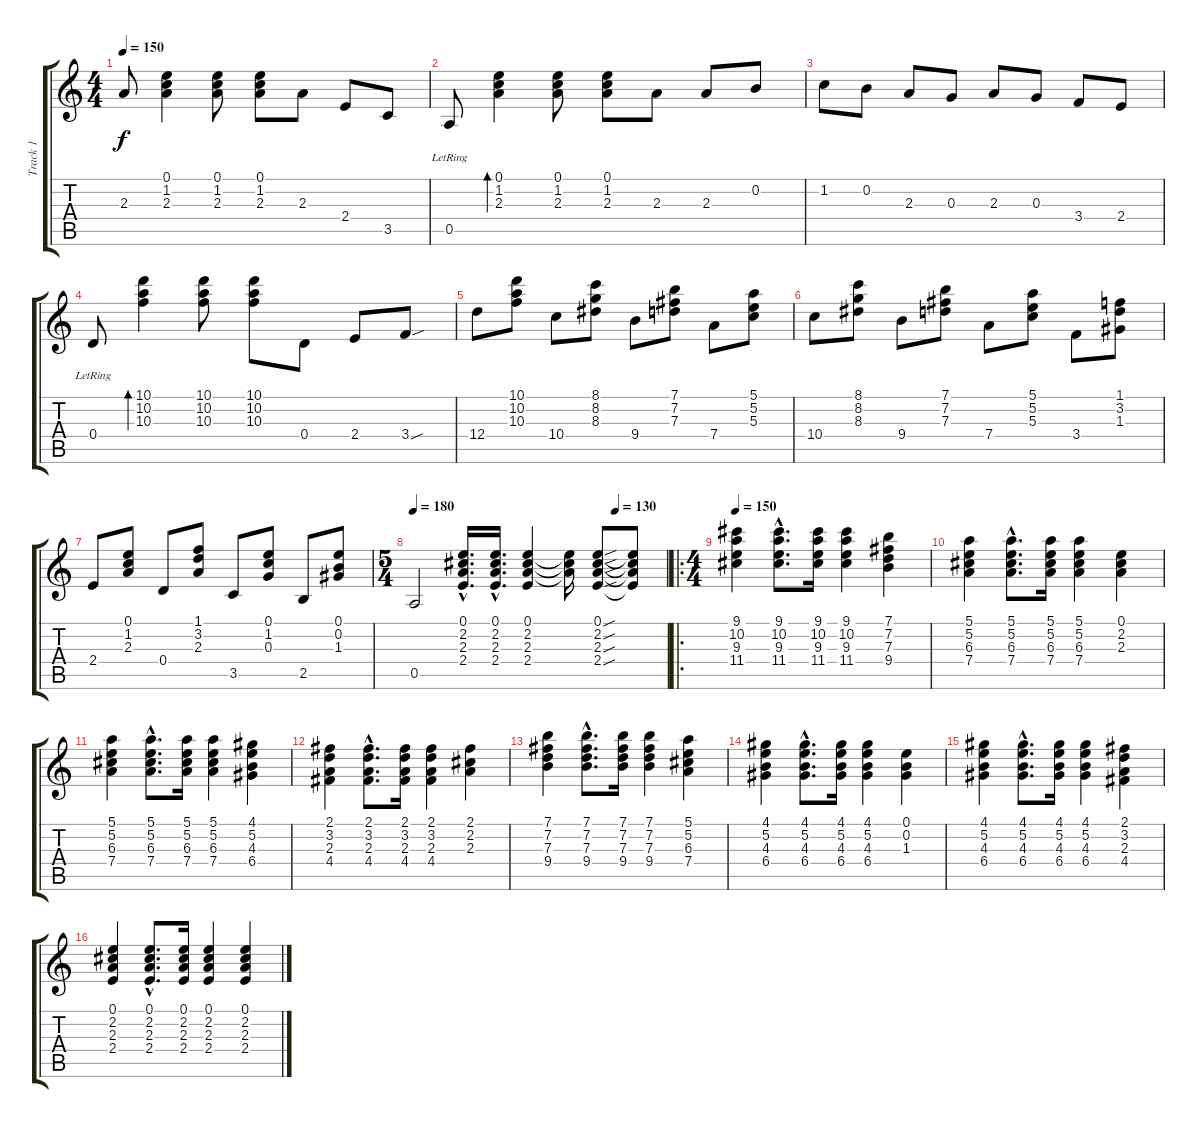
\track ("Track 1" "Track 1") {instrument acousticguitarnylon}
\staff {score tabs}
\tuning (E4 B3 G3 D3 A2 E2) {hide}
\ts (4 4)
\tempo 150
\clef g2
\ks c
2.3.8{dy f} (0.1 1.2 2.3).4 (0.1 1.2 2.3).8 (0.1 1.2 2.3).8 2.3.8 2.4.8 3.5.8 |
0.5{lr}.8 (0.1 1.2 2.3).4{bd 240} (0.1 1.2 2.3).8 (0.1 1.2 2.3).8 2.3.8 2.3.8 0.2.8 |
1.2.8 0.2.8 2.3.8 0.3.8 2.3.8 0.3.8 3.4.8 2.4.8 |
0.4{lr}.8 (10.1 10.2 10.3).4{bd 240} (10.1 10.2 10.3).8 (10.1 10.2 10.3).8 0.4.8 2.4.8 3.4{sou}.8 |
12.4.8 (10.1 10.2 10.3).8 10.4.8 (8.1 8.2 8.3).8 9.4.8 (7.1 7.2 7.3).8 7.4.8 (5.1 5.2 5.3).8 |
10.4.8 (8.1 8.2 8.3).8 9.4.8 (7.1 7.2 7.3).8 7.4.8 (5.1 5.2 5.3).8 3.4.8 (1.1 3.2 1.3).8 |
2.4.8 (0.1 1.2 2.3).8 0.4.8 (1.1 3.2 2.3).8 3.5.8 (0.1 1.2 0.3).8 2.5.8 (0.1 0.2 1.3).8 |
\ts (5 4)
\tempo 180
\tempo (130 0.8)
0.5.2 (0.1{hac} 2.2{hac} 2.3{hac} 2.4{hac}).16{d} (0.1{hac} 2.2{hac} 2.3{hac} 2.4{hac}).16{d} (0.1 2.2 2.3 2.4).4 (0.1{t} 2.2{t} 2.3{t}).16 (0.1{sou} 2.2{sou} 2.3{sou} 2.4{sou}).8 (0.1{t} 2.2{t} 2.3{t} 2.4{t}).8 |
\ro
\ts (4 4)
\tempo 150
(9.1 10.2 9.3 11.4).4 (9.1{hac} 10.2{hac} 9.3{hac} 11.4{hac}).8{d} (9.1 10.2 9.3 11.4).16 (9.1 10.2 9.3 11.4).4 (7.1 7.2 7.3 9.4).4 |
(5.1 5.2 6.3 7.4).4 (5.1{hac} 5.2{hac} 6.3{hac} 7.4{hac}).8{d} (5.1 5.2 6.3 7.4).16 (5.1 5.2 6.3 7.4).4 (0.1 2.2 2.3).4 |
(5.1 5.2 6.3 7.4).4 (5.1{hac} 5.2{hac} 6.3{hac} 7.4{hac}).8{d} (5.1 5.2 6.3 7.4).16 (5.1 5.2 6.3 7.4).4 (4.1 5.2 4.3 6.4).4 |
(2.1 3.2 2.3 4.4).4 (2.1{hac} 3.2{hac} 2.3{hac} 4.4{hac}).8{d} (2.1 3.2 2.3 4.4).16 (2.1 3.2 2.3 4.4).4 (2.1 2.2 2.3).4 |
(7.1 7.2 7.3 9.4).4 (7.1{hac} 7.2{hac} 7.3{hac} 9.4{hac}).8{d} (7.1 7.2 7.3 9.4).16 (7.1 7.2 7.3 9.4).4 (5.1 5.2 6.3 7.4).4 |
(4.1 5.2 4.3 6.4).4 (4.1{hac} 5.2{hac} 4.3{hac} 6.4{hac}).8{d} (4.1 5.2 4.3 6.4).16 (4.1 5.2 4.3 6.4).4 (0.1 0.2 1.3).4 |
(4.1 5.2 4.3 6.4).4 (4.1{hac} 5.2{hac} 4.3{hac} 6.4{hac}).8{d} (4.1 5.2 4.3 6.4).16 (4.1 5.2 4.3 6.4).4 (2.1 3.2 2.3 4.4).4 |
(0.1 2.2 2.3 2.4).4 (0.1{hac} 2.2{hac} 2.3{hac} 2.4{hac}).8{d} (0.1 2.2 2.3 2.4).16 (0.1 2.2 2.3 2.4).4 (0.1 2.2 2.3 2.4).4
